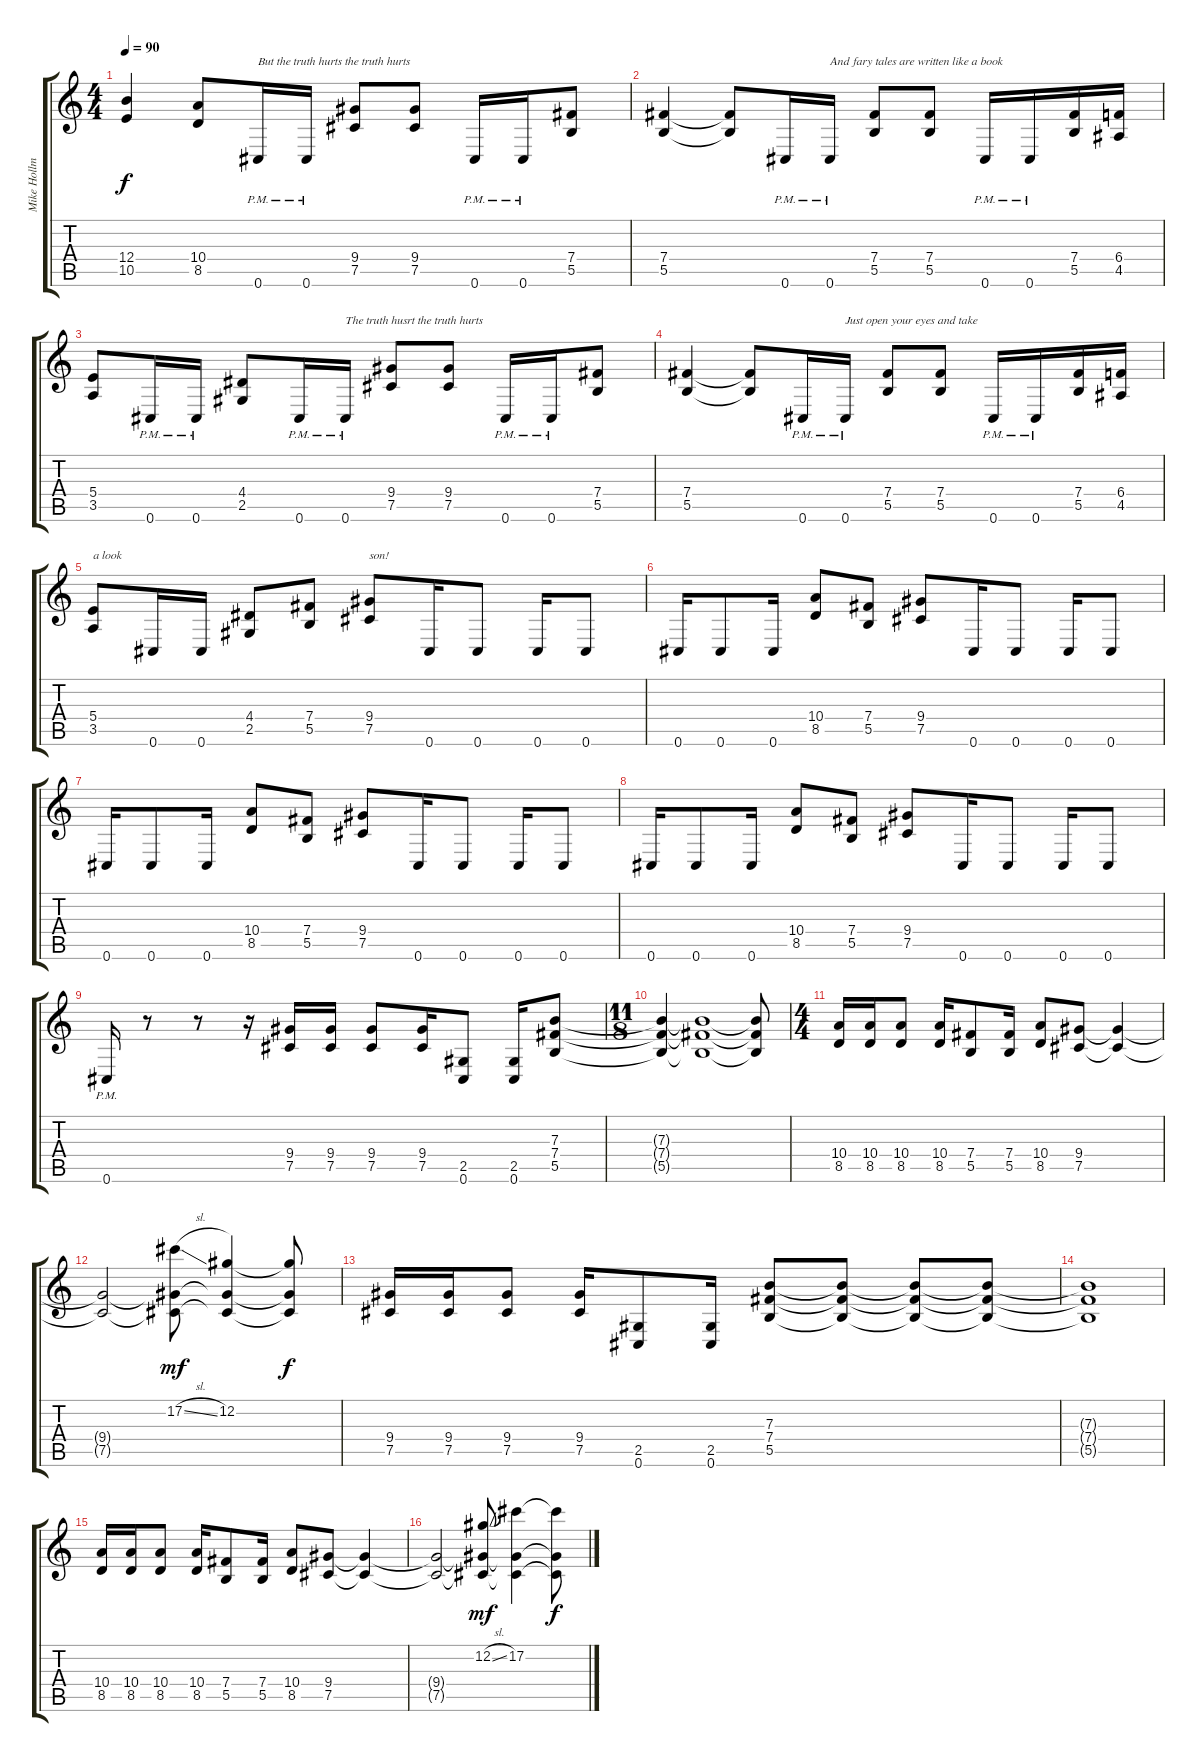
\track ("Mike Hollman" "Mike Hollm") {instrument overdrivenguitar}
\staff {score tabs}
\tuning (Db4 Ab3 E3 B2 Gb2 Db2) {hide}
\ts (4 4)
\tempo 90
\clef g2
\ks c
(12.4 10.5).4{dy f} (10.4 8.5).8 0.6{pm}.16{txt "But the truth hurts the truth hurts"} 0.6{pm}.16 (9.4 7.5).8 (9.4 7.5).8 0.6{pm}.16 0.6{pm}.16 (7.4 5.5).8 |
(7.4 5.5).4 (7.4{t} 5.5{t}).8 0.6{pm}.16 0.6{pm}.16{txt "And fary tales are written like a book"} (7.4 5.5).8 (7.4 5.5).8 0.6{pm}.16 0.6{pm}.16 (7.4 5.5).16 (6.4 4.5).16 |
(5.4 3.5).8 0.6{pm}.16 0.6{pm}.16 (4.4 2.5).8 0.6{pm}.16 0.6{pm}.16{txt "The truth husrt the truth hurts"} (9.4 7.5).8 (9.4 7.5).8 0.6{pm}.16 0.6{pm}.16 (7.4 5.5).8 |
(7.4 5.5).4 (7.4{t} 5.5{t}).8 0.6{pm}.16 0.6{pm}.16{txt "Just open your eyes and take"} (7.4 5.5).8 (7.4 5.5).8 0.6{pm}.16 0.6{pm}.16 (7.4 5.5).16 (6.4 4.5).16 |
(5.4 3.5).8{txt "a look"} 0.6.16 0.6.16 (4.4 2.5).8 (7.4 5.5).8 (9.4 7.5).8{txt "son!"} 0.6.16 0.6.8 0.6.16 0.6.8 |
0.6.16 0.6.8 0.6.16 (10.4 8.5).8 (7.4 5.5).8 (9.4 7.5).8 0.6.16 0.6.8 0.6.16 0.6.8 |
0.6.16 0.6.8 0.6.16 (10.4 8.5).8 (7.4 5.5).8 (9.4 7.5).8 0.6.16 0.6.8 0.6.16 0.6.8 |
0.6.16 0.6.8 0.6.16 (10.4 8.5).8 (7.4 5.5).8 (9.4 7.5).8 0.6.16 0.6.8 0.6.16 0.6.8 |
0.6{pm}.16 r.8 r.8 r.16 (9.4 7.5).16 (9.4 7.5).16 (9.4 7.5).8 (9.4 7.5).16 (2.5 0.6).8 (2.5 0.6).16 (7.3 7.4 5.5).8 |
\ts (11 8)
(7.3{t} 7.4{t} 5.5{t}).4 (7.3{t} 7.4{t} 5.5{t}).1 (7.3{t} 7.4{t} 5.5{t}).8 |
\ts (4 4)
(10.4 8.5).16 (10.4 8.5).16 (10.4 8.5).8 (10.4 8.5).16 (7.4 5.5).8 (7.4 5.5).16 (10.4 8.5).8 (9.4 7.5).8 (9.4{t} 7.5{t}).4 |
(9.4{t} 7.5{t}).2 (17.2{sl} 9.4{t} 7.5{t}).8{dy mf} (12.2 9.4{t} 7.5{t}).4 (12.2{t} 9.4{t} 7.5{t}).8{dy f} |
(9.4 7.5).16 (9.4 7.5).16 (9.4 7.5).8 (9.4 7.5).16 (2.5 0.6).8 (2.5 0.6).16 (7.3 7.4 5.5).8 (7.3{t} 7.4{t} 5.5{t}).8 (7.3{t} 7.4{t} 5.5{t}).8 (7.3{t} 7.4{t} 5.5{t}).8 |
(7.3{t} 7.4{t} 5.5{t}).1 |
(10.4 8.5).16 (10.4 8.5).16 (10.4 8.5).8 (10.4 8.5).16 (7.4 5.5).8 (7.4 5.5).16 (10.4 8.5).8 (9.4 7.5).8 (9.4{t} 7.5{t}).4 |
(9.4{t} 7.5{t}).2 (12.2{sl} 9.4{t} 7.5{t}).8{dy mf} (17.2 9.4{t} 7.5{t}).4 (17.2{t} 9.4{t} 7.5{t}).8{dy f}
